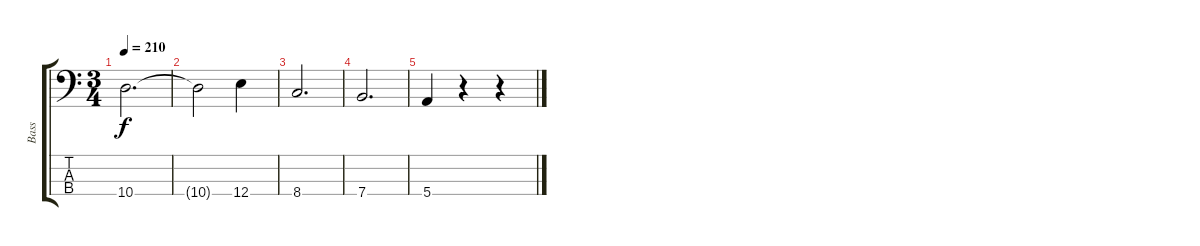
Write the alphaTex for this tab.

\track ("Bass" "Bass") {instrument electricbassfinger}
\staff {score tabs}
\tuning (G2 D2 A1 E1) {hide}
\ts (3 4)
\tempo 210
\clef f4
\ks c
10.4.2{d dy f} |
10.4{t}.2 12.4.4 |
8.4.2{d} |
7.4.2{d} |
5.4.4 r.4 r.4
